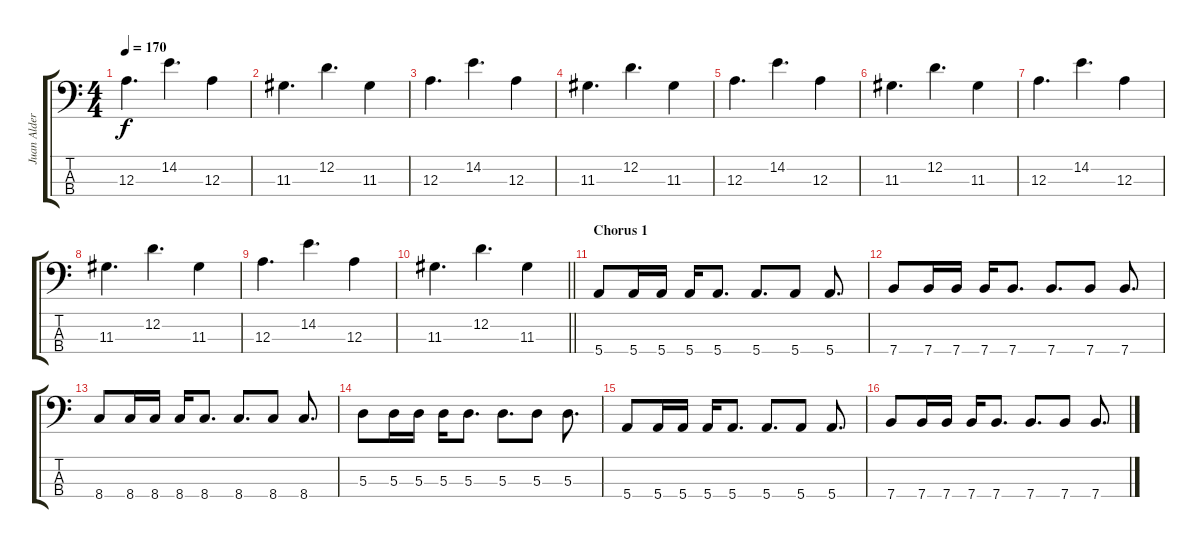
\track ("Juan Alderte De La Peña [Bass]" "Juan Alder") {instrument electricbassfinger}
\staff {score tabs}
\tuning (G2 D2 A1 E1) {hide}
\ts (4 4)
\tempo 170
\clef f4
\ks c
12.3.4{d dy f} 14.2.4{d} 12.3.4 |
11.3.4{d} 12.2.4{d} 11.3.4 |
12.3.4{d} 14.2.4{d} 12.3.4 |
11.3.4{d} 12.2.4{d} 11.3.4 |
12.3.4{d} 14.2.4{d} 12.3.4 |
11.3.4{d} 12.2.4{d} 11.3.4 |
12.3.4{d} 14.2.4{d} 12.3.4 |
11.3.4{d} 12.2.4{d} 11.3.4 |
12.3.4{d} 14.2.4{d} 12.3.4 |
\barLineRight lightlight
11.3.4{d} 12.2.4{d} 11.3.4 |
\section ("" "Chorus 1")
5.4.8 5.4.16 5.4.16 5.4.16 5.4.8{d} 5.4.8{d} 5.4.8 5.4.8{d} |
7.4.8 7.4.16 7.4.16 7.4.16 7.4.8{d} 7.4.8{d} 7.4.8 7.4.8{d} |
8.4.8 8.4.16 8.4.16 8.4.16 8.4.8{d} 8.4.8{d} 8.4.8 8.4.8{d} |
5.3.8 5.3.16 5.3.16 5.3.16 5.3.8{d} 5.3.8{d} 5.3.8 5.3.8{d} |
5.4.8 5.4.16 5.4.16 5.4.16 5.4.8{d} 5.4.8{d} 5.4.8 5.4.8{d} |
7.4.8 7.4.16 7.4.16 7.4.16 7.4.8{d} 7.4.8{d} 7.4.8 7.4.8{d}
